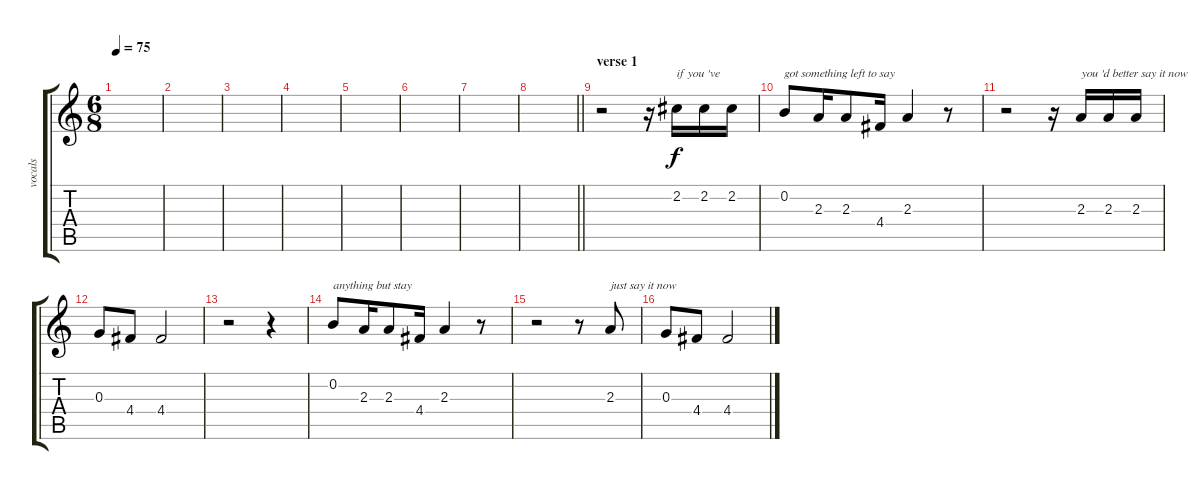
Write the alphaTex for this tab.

\track ("vocals" "vocals") {instrument electricguitarjazz}
\staff {score tabs}
\tuning (E4 B3 G3 D3 A2 E2) {hide}
\ts (6 8)
\tempo 75
\clef g2
\ks c
|
|
|
|
|
|
|
\barLineRight lightlight
|
\section ("" "verse 1")
r.2 r.16 2.2.16{txt "if you 've"} 2.2.16 2.2.16 |
0.2.8{txt "got something left to say"} 2.3.16 2.3.8 4.4.16 2.3.4 r.8 |
r.2 r.16 2.3.16{txt "you 'd better say it now"} 2.3.16 2.3.16 |
0.3.8 4.4.8 4.4.2 |
r.2 r.4 |
0.2.8{txt "anything but stay"} 2.3.16 2.3.8 4.4.16 2.3.4 r.8 |
r.2 r.8 2.3.8{txt "just say it now"} |
0.3.8 4.4.8 4.4.2
